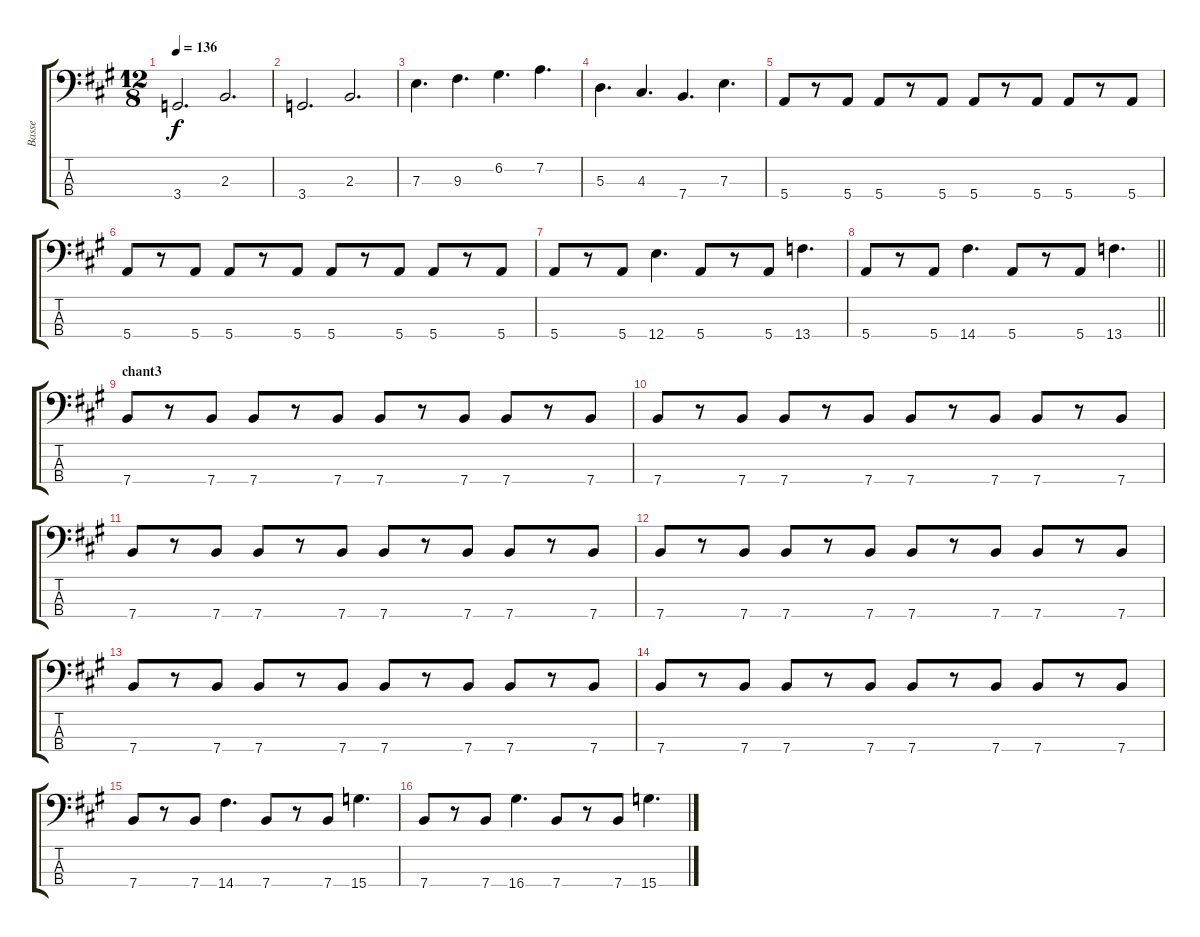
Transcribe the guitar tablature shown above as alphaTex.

\track ("Basse" "Basse") {instrument electricbassfinger}
\staff {score tabs}
\tuning (G2 D2 A1 E1) {hide}
\ts (12 8)
\tempo 136
\clef f4
\ks a
3.4.2{d dy f} 2.3.2{d} |
3.4.2{d} 2.3.2{d} |
7.3.4{d} 9.3.4{d} 6.2.4{d} 7.2.4{d} |
5.3.4{d} 4.3.4{d} 7.4.4{d} 7.3.4{d} |
5.4.8 r.8 5.4.8 5.4.8 r.8 5.4.8 5.4.8 r.8 5.4.8 5.4.8 r.8 5.4.8 |
5.4.8 r.8 5.4.8 5.4.8 r.8 5.4.8 5.4.8 r.8 5.4.8 5.4.8 r.8 5.4.8 |
5.4.8 r.8 5.4.8 12.4.4{d} 5.4.8 r.8 5.4.8 13.4.4{d} |
\barLineRight lightlight
5.4.8 r.8 5.4.8 14.4.4{d} 5.4.8 r.8 5.4.8 13.4.4{d} |
\section ("" "chant3")
7.4.8 r.8 7.4.8 7.4.8 r.8 7.4.8 7.4.8 r.8 7.4.8 7.4.8 r.8 7.4.8 |
7.4.8 r.8 7.4.8 7.4.8 r.8 7.4.8 7.4.8 r.8 7.4.8 7.4.8 r.8 7.4.8 |
7.4.8 r.8 7.4.8 7.4.8 r.8 7.4.8 7.4.8 r.8 7.4.8 7.4.8 r.8 7.4.8 |
7.4.8 r.8 7.4.8 7.4.8 r.8 7.4.8 7.4.8 r.8 7.4.8 7.4.8 r.8 7.4.8 |
7.4.8 r.8 7.4.8 7.4.8 r.8 7.4.8 7.4.8 r.8 7.4.8 7.4.8 r.8 7.4.8 |
7.4.8 r.8 7.4.8 7.4.8 r.8 7.4.8 7.4.8 r.8 7.4.8 7.4.8 r.8 7.4.8 |
7.4.8 r.8 7.4.8 14.4.4{d} 7.4.8 r.8 7.4.8 15.4.4{d} |
7.4.8 r.8 7.4.8 16.4.4{d} 7.4.8 r.8 7.4.8 15.4.4{d}
